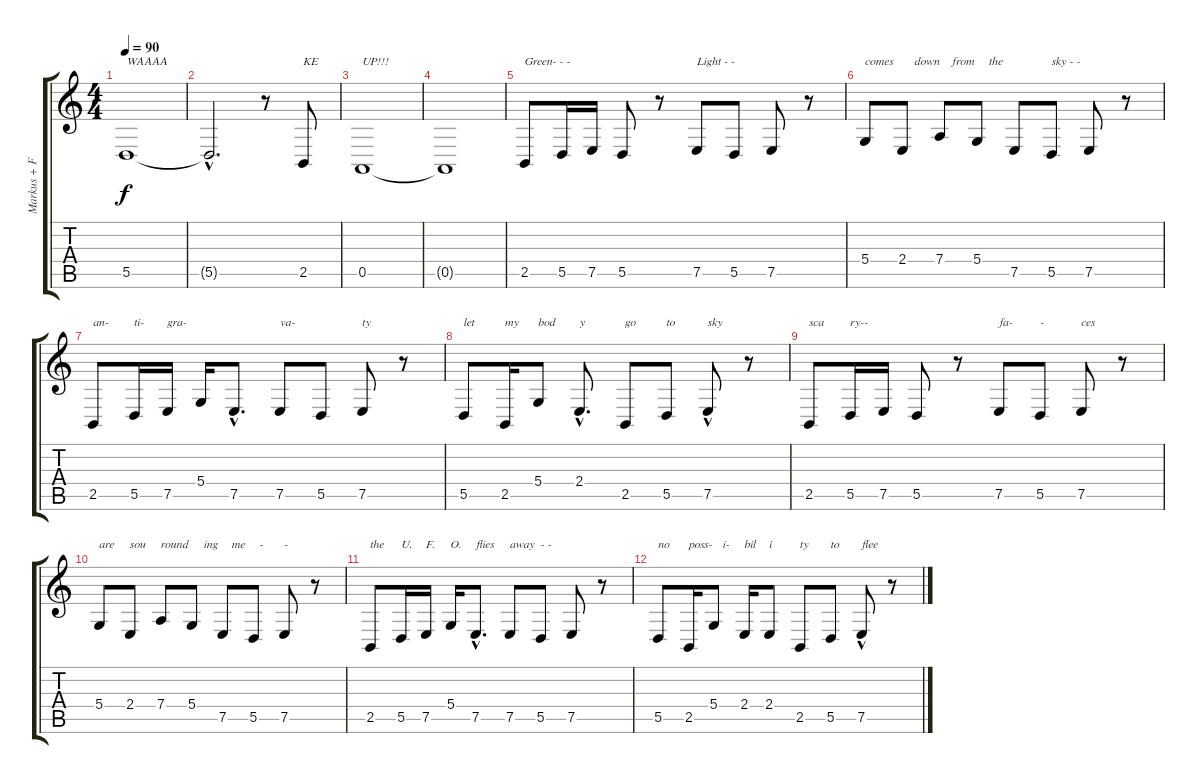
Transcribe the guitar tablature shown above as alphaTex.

\track ("Markus + Franzi" "Markus + F") {instrument tenorsax}
\staff {score tabs}
\tuning (E4 B3 G3 D3 A2 E2) {hide}
\ts (4 4)
\tempo 90
\clef g2
\ks c
5.5.1{txt "WAAAA" dy f} |
5.5{hac t}.2{d} r.8 2.5.8{txt "KE"} |
0.5.1{txt "UP!!!"} |
0.5{t}.1 |
2.5.8{txt "Green- - - "} 5.5.16 7.5.16 5.5.8 r.8 7.5.8{txt "Light - -"} 5.5.8 7.5.8 r.8 |
5.4.8{txt "comes"} 2.4.8{txt "    down"} 7.4.8{txt "    from"} 5.4.8{txt "    the"} 7.5.8 5.5.8{txt "sky - -"} 7.5.8 r.8 |
2.5.8{txt "an-"} 5.5.16{txt "ti-"} 7.5.16{txt "gra-"} 5.4.16 7.5{hac}.8{d} 7.5.8{txt "va-"} 5.5.8 7.5.8{txt "ty"} r.8 |
5.5.8{txt "let"} 2.5.16{txt "my"} 5.4.8{txt "bod"} 2.4{hac}.8{d txt "y"} 2.5.8{txt "go"} 5.5.8{txt "to"} 7.5{hac}.8{txt "sky"} r.8 |
2.5.8{txt "sca"} 5.5.16{txt "ry--"} 7.5.16 5.5.8 r.8 7.5.8{txt "fa-"} 5.5.8{txt "-"} 7.5.8{txt "ces"} r.8 |
5.4.8{txt "are"} 2.4.8{txt "sou"} 7.4.8{txt "round"} 5.4.8{txt "    ing"} 7.5.8{txt "   me"} 5.5.8{txt "  -"} 7.5.8{txt "-"} r.8 |
2.5.8{txt "the"} 5.5.16{txt "U."} 7.5.16{txt "F."} 5.4.16{txt "O."} 7.5{hac}.8{d txt "flies"} 7.5.8{txt "away"} 5.5.8{txt "- -"} 7.5.8 r.8 |
5.5.8{txt "no"} 2.5.16{txt "poss-"} 5.4.8{txt "   i-"} 2.4.16{txt "bil"} 2.4.8{txt "i"} 2.5.8{txt "ty"} 5.5.8{txt "to"} 7.5{hac}.8{txt "flee"} r.8
